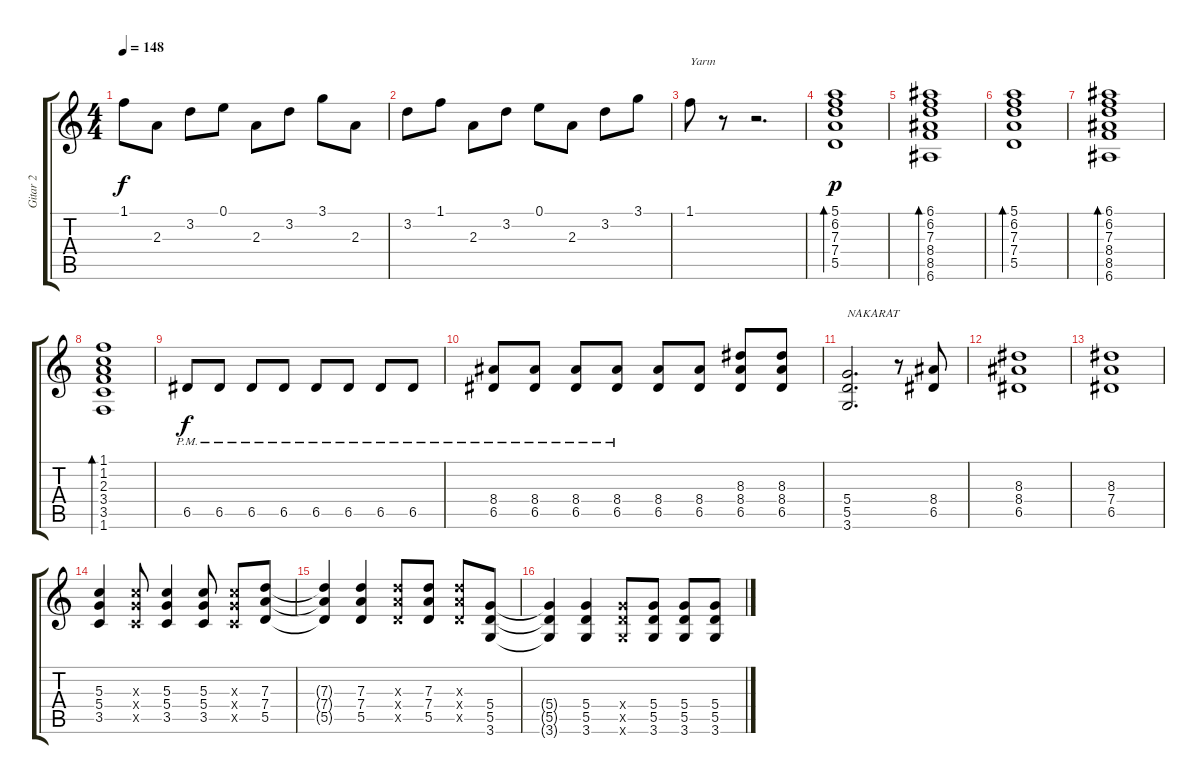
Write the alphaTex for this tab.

\track ("Gitar 2" "Gitar 2") {instrument distortionguitar}
\staff {score tabs}
\tuning (E4 B3 G3 D3 A2 E2) {hide}
\ts (4 4)
\tempo 148
\clef g2
\ks c
1.1.8{dy f} 2.3.8 3.2.8 0.1.8 2.3.8 3.2.8 3.1.8 2.3.8 |
3.2.8 1.1.8 2.3.8 3.2.8 0.1.8 2.3.8 3.2.8 3.1.8 |
1.1.8{txt "Yarın"} r.8 r.2{d instrument electricguitarjazz} |
(5.1 6.2 7.3 7.4 5.5).1{bd 120 dy p} |
(6.1 6.2 7.3 8.4 8.5 6.6).1{bd 120} |
(5.1 6.2 7.3 7.4 5.5).1{bd 120} |
(6.1 6.2 7.3 8.4 8.5 6.6).1{bd 120} |
(1.1 1.2 2.3 3.4 3.5 1.6).1{bd 120} |
6.5{pm}.8{dy f instrument overdrivenguitar} 6.5{pm}.8 6.5{pm}.8 6.5{pm}.8 6.5{pm}.8 6.5{pm}.8 6.5{pm}.8 6.5{pm}.8 |
(8.4{pm} 6.5{pm}).8 (8.4{pm} 6.5{pm}).8 (8.4{pm} 6.5{pm}).8 (8.4{pm} 6.5{pm}).8 (8.4 6.5).8 (8.4 6.5).8 (8.3 8.4 6.5).8 (8.3 8.4 6.5).8 |
(5.4 5.5 3.6).2{d txt "NAKARAT"} r.8 (8.4 6.5).8 |
(8.3 8.4 6.5).1 |
(8.3 7.4 6.5).1 |
(5.3 5.4 3.5).4 (5.3{x} 5.4{x} 3.5{x}).8 (5.3 5.4 3.5).4 (5.3 5.4 3.5).8 (5.3{x} 5.4{x} 3.5{x}).8 (7.3 7.4 5.5).8 |
(7.3{t} 7.4{t} 5.5{t}).4 (7.3 7.4 5.5).4 (7.3{x} 7.4{x} 5.5{x}).8 (7.3 7.4 5.5).8 (7.3{x} 7.4{x} 5.5{x}).8 (5.4 5.5 3.6).8 |
(5.4{t} 5.5{t} 3.6{t}).4 (5.4 5.5 3.6).4 (5.4{x} 5.5{x} 3.6{x}).8 (5.4 5.5 3.6).8 (5.4 5.5 3.6).8 (5.4 5.5 3.6).8
